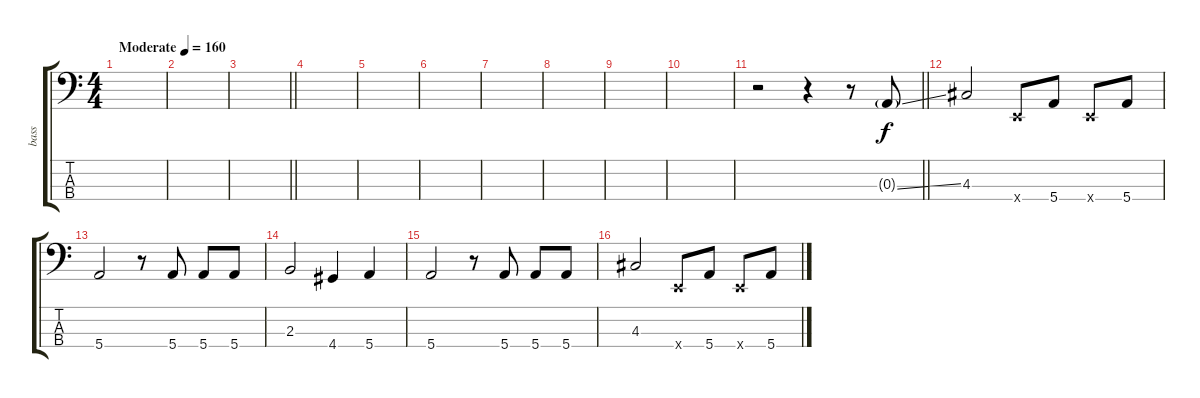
\track ("bass" "bass") {instrument electricbassfinger}
\staff {score tabs}
\tuning (G2 D2 A1 E1) {hide}
\ts (4 4)
\tempo (160 "Moderate")
\clef f4
\ks c
|
|
\barLineRight lightlight
|
|
|
|
|
|
|
|
\barLineRight lightlight
r.2 r.4 r.8 0.3{ss g}.8 |
\section ("" "")
4.3.2{dy f} 0.4{x}.8 5.4.8 0.4{x}.8 5.4.8 |
5.4.2 r.8 5.4.8 5.4.8 5.4.8 |
2.3.2 4.4.4 5.4.4 |
5.4.2 r.8 5.4.8 5.4.8 5.4.8 |
4.3.2 0.4{x}.8 5.4.8 0.4{x}.8 5.4.8
